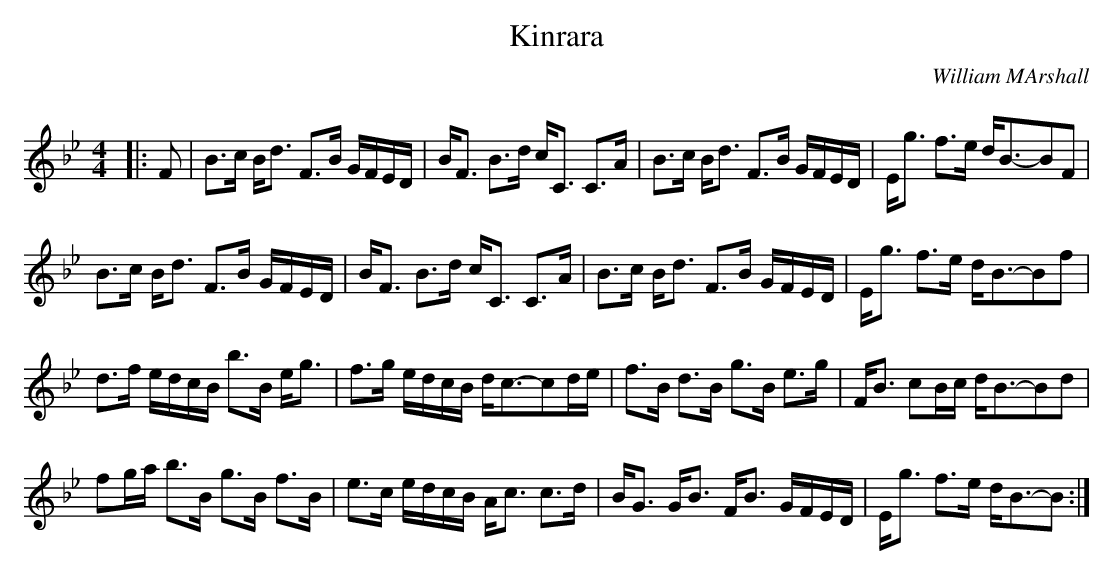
X:1
T: Kinrara
C:William MArshall
Q: 128
K:Bb
M:4/4
L:1/16
|:F2|B3c Bd3 F3B GFED|BF3 B3d cC3 C3A|B3c Bd3 F3B GFED|Eg3 f3e dB3-B2F2|
B3c Bd3 F3B GFED|BF3 B3d cC3 C3A|B3c Bd3 F3B GFED|Eg3 f3e dB3-B2f2|
d3f edcB b3B eg3|f3g edcB dc3-c2de|f3B d3B g3B e3g|FB3 c2Bc dB3-B2d2|
f2ga b3B g3B f3B|e3c edcB Ac3 c3d|BG3 GB3 FB3 GFED|Eg3 f3e dB3-B2:|
